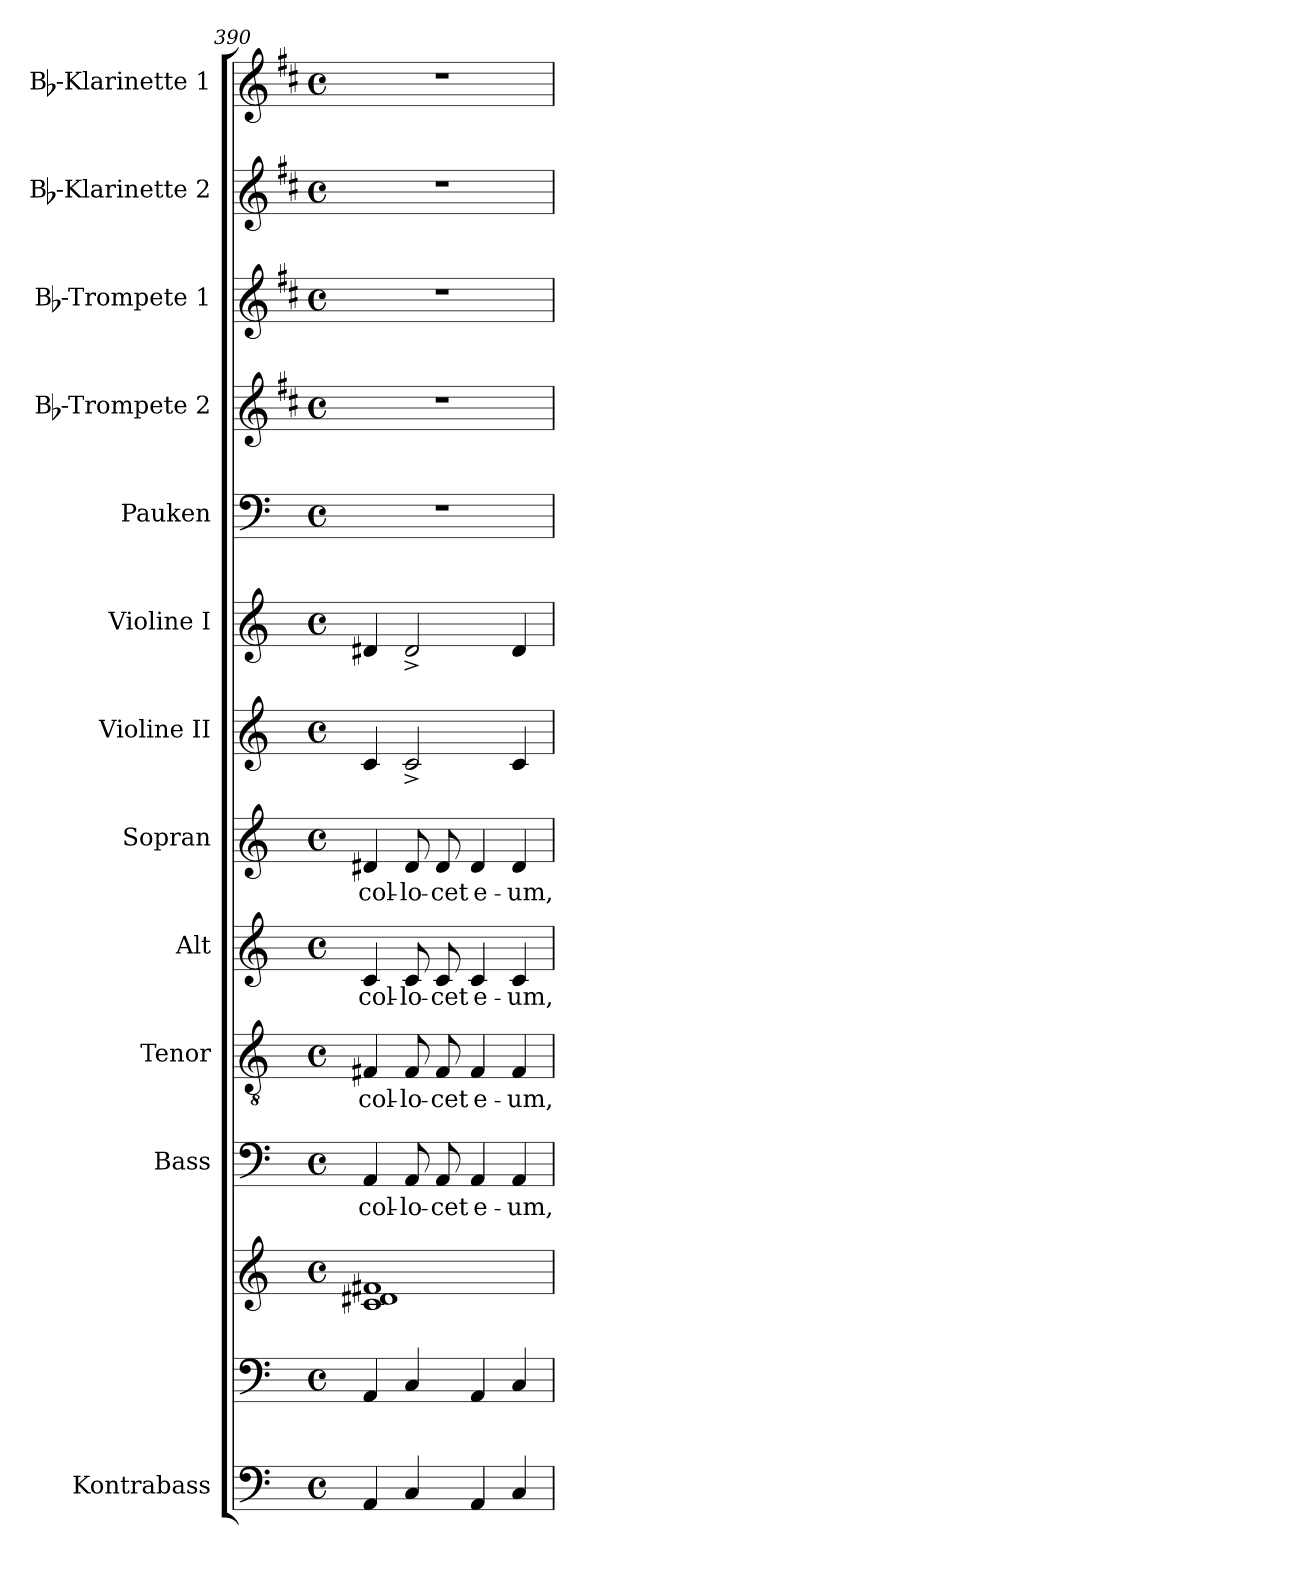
**kern	**kern	**kern	**kern	**text	**kern	**text	**kern	**text	**kern	**text	**kern	**kern	**kern	**kern	**kern	**kern	**kern
*part13	*part12	*part12	*part11	*part11	*part10	*part10	*part9	*part9	*part8	*part8	*part7	*part6	*part5	*part4	*part3	*part2	*part1
*staff14	*staff13	*staff12	*staff11	*staff11	*staff10	*staff10	*staff9	*staff9	*staff8	*staff8	*staff7	*staff6	*staff5	*staff4	*staff3	*staff2	*staff1
*I"Kontrabass	*	*	*I"Bass	*	*I"Tenor	*	*I"Alt	*	*I"Sopran	*	*I"Violine II	*I"Violine I	*I"Pauken	*I"Bb-Trompete 2	*I"Bb-Trompete 1	*I"Bb-Klarinette 2	*I"Bb-Klarinette 1
*I'Kb.	*	*	*I'B.	*	*I'T.	*	*I'A.	*	*I'S.	*	*I'Vl. II	*I'Vl. I	*I'Pk.	*I'Bb Trp. 2	*I'Bb Trp. 1	*I'Bb Kl. 2	*I'Bb Kl. 1
*clefF4	*clefF4	*clefG2	*clefF4	*	*clefGv2	*	*clefG2	*	*clefG2	*	*clefG2	*clefG2	*clefF4	*clefG2	*clefG2	*clefG2	*clefG2
*ITrd7c12	*	*	*	*	*	*	*	*	*	*	*	*	*	*ITrd1c2	*ITrd1c2	*ITrd1c2	*ITrd1c2
*k[]	*k[]	*k[]	*k[]	*	*k[]	*	*k[]	*	*k[]	*	*k[]	*k[]	*k[]	*k[]	*k[]	*k[]	*k[]
*C:	*C:	*C:	*C:	*	*C:	*	*C:	*	*C:	*	*C:	*C:	*C:	*C:	*C:	*C:	*C:
*M4/4	*M4/4	*M4/4	*M4/4	*	*M4/4	*	*M4/4	*	*M4/4	*	*M4/4	*M4/4	*M4/4	*M4/4	*M4/4	*M4/4	*M4/4
*met(c)	*met(c)	*met(c)	*met(c)	*	*met(c)	*	*met(c)	*	*met(c)	*	*met(c)	*met(c)	*met(c)	*met(c)	*met(c)	*met(c)	*met(c)
=390	=390	=390	=390	=390	=390	=390	=390	=390	=390	=390	=390	=390	=390	=390	=390	=390	=390
!	!	!	!	!LO:LY:b	!	!LO:LY:b	!	!LO:LY:b	!	!LO:LY:b	!	!	!	!	!	!	!
4AAA/	4AA/	1c 1d#X 1f#X	4AA/	col-	4F#X/	col-	4c/	col-	4d#X/	col-	4c/	4d#X/	1r	1r	1r	1r	1r
!	!	!	!	!LO:LY:b	!	!LO:LY:b	!	!LO:LY:b	!	!LO:LY:b	!	!	!	!	!	!	!
4CC/	4C/	.	8AA/	-lo-	8F#/	-lo-	8c/	-lo-	8d#/	-lo-	2c^</	2d#^</	.	.	.	.	.
!	!	!	!	!LO:LY:b	!	!LO:LY:b	!	!LO:LY:b	!	!LO:LY:b	!	!	!	!	!	!	!
.	.	.	8AA/	-cet	8F#/	-cet	8c/	-cet	8d#/	-cet	.	.	.	.	.	.	.
!	!	!	!	!LO:LY:b	!	!LO:LY:b	!	!LO:LY:b	!	!LO:LY:b	!	!	!	!	!	!	!
4AAA/	4AA/	.	4AA/	e-	4F#/	e-	4c/	e-	4d#/	e-	.	.	.	.	.	.	.
!	!	!	!	!LO:LY:b	!	!LO:LY:b	!	!LO:LY:b	!	!LO:LY:b	!	!	!	!	!	!	!
4CC/	4C/	.	4AA/	-um,	4F#/	-um,	4c/	-um,	4d#/	-um,	4c/	4d#/	.	.	.	.	.
=	=	=	=	=	=	=	=	=	=	=	=	=	=	=	=	=	=
*-	*-	*-	*-	*-	*-	*-	*-	*-	*-	*-	*-	*-	*-	*-	*-	*-	*-
